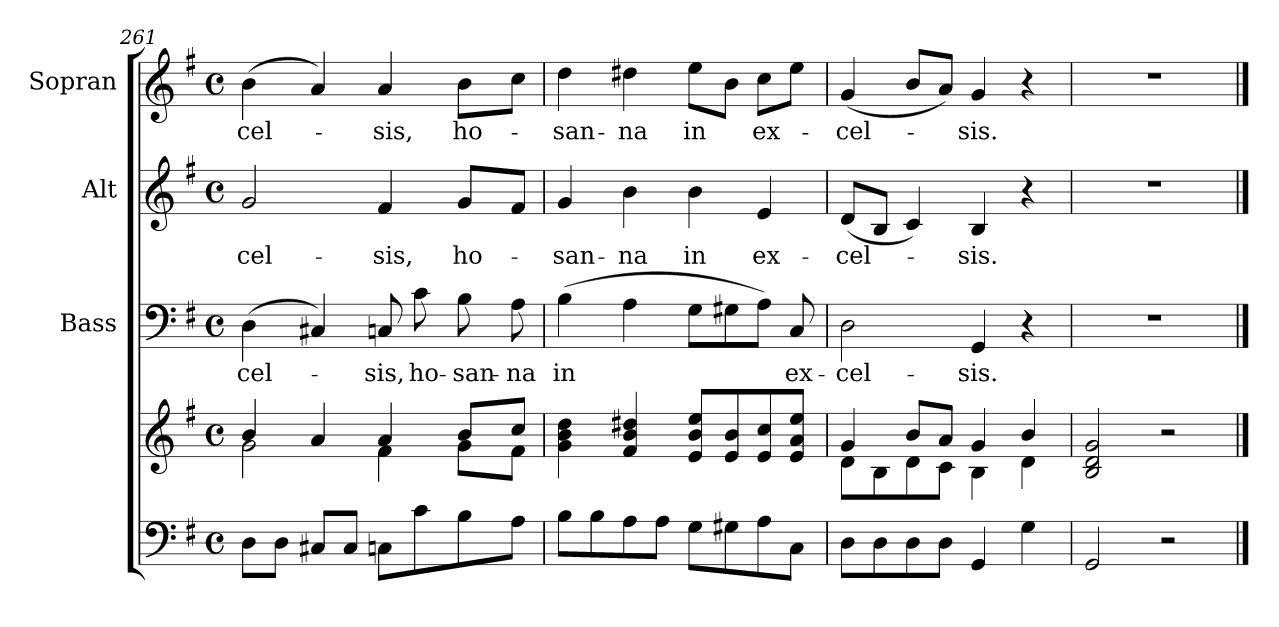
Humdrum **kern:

**kern	**kern	**kern	**text	**kern	**text	**kern	**text
*part4	*part4	*part3	*part3	*part2	*part2	*part1	*part1
*staff5	*staff4	*staff3	*staff3	*staff2	*staff2	*staff1	*staff1
*	*	*I"Bass	*	*I"Alt	*	*I"Sopran	*
*	*	*I'B.	*	*I'A.	*	*I'S.	*
*clefF4	*clefG2	*clefF4	*	*clefG2	*	*clefG2	*
*k[f#]	*k[f#]	*k[f#]	*	*k[f#]	*	*k[f#]	*
*G:	*G:	*G:	*	*G:	*	*G:	*
*M4/4	*M4/4	*M4/4	*	*M4/4	*	*M4/4	*
*met(c)	*met(c)	*met(c)	*	*met(c)	*	*met(c)	*
=261	=261	=261	=261	=261	=261	=261	=261
*	*^	*	*	*	*	*	*
!	!	!	!	!LO:LY:b	!	!LO:LY:b	!	!LO:LY:b
8D\L	4b/	2g\	(>4D\	-cel-	2g/	-cel-	(>4b\	-cel-
8D\J	.	.	.	.	.	.	.	.
8C#X/L	4a/	.	4C#X/)	.	.	.	4a/)	.
8C#/J	.	.	.	.	.	.	.	.
!	!	!	!	!LO:LY:b	!	!LO:LY:b	!	!LO:LY:b
8Cn\L	4a/	4f#\	8Cn/	-sis,	4f#/	-sis,	4a/	-sis,
!	!	!	!	!LO:LY:b	!	!	!	!
8c\	.	.	8c\	ho-	.	.	.	.
!	!	!	!	!LO:LY:b	!	!LO:LY:b	!	!LO:LY:b
8B\	8b/L	8g\L	8B\	-san-	8g/L	ho-	8b\L	ho-
!	!	!	!	!LO:LY:b	!	!	!	!
8A\J	8cc/J	8f#\J	8A\	-na	8f#/J	.	8cc\J	.
!!LO:LB:g=z
=262	=262	=262	=262	=262	=262	=262	=262	=262
!	!	!	!	!LO:LY:b	!	!LO:LY:b	!	!LO:LY:b
*	*v	*v	*	*	*	*	*	*
8B\L	4g\ 4b\ 4dd\	(>4B\	in	4g/	-san-	4dd\	-san-
8B\	.	.	.	.	.	.	.
!	!	!	!	!	!LO:LY:b	!	!LO:LY:b
8A\	4f#/ 4b/ 4dd#X/	4A\	.	4b\	-na	4dd#X\	-na
8A\J	.	.	.	.	.	.	.
!	!	!	!	!	!LO:LY:b	!	!LO:LY:b
8G\L	8e/ 8b/ 8ee/L	8G\L	.	4b\	in	8ee\L	in
8G#X\	8e/ 8b/	8G#X\	.	.	.	8b\J	.
!	!	!	!	!	!LO:LY:b	!	!LO:LY:b
8A\	8e/ 8cc/	8A\J)	.	4e/	ex-	8cc\L	ex-
!	!	!	!LO:LY:b	!	!	!	!
8C\J	8e/ 8a/ 8ee/J	8C/	ex-	.	.	8ee\J	.
=263	=263	=263	=263	=263	=263	=263	=263
*	*^	*	*	*	*	*	*
!	!	!	!	!LO:LY:b	!	!LO:LY:b	!	!LO:LY:b
8D\L	4g/	8d\L	2D\	-cel-	(<8d/L	-cel-	(<4g/	-cel-
8D\	.	8B\	.	.	8B/J	.	.	.
8D\	8b/L	8d\	.	.	4c/)	.	8b/L	.
8D\J	8a/J	8c\J	.	.	.	.	8a/J)	.
!	!	!	!	!LO:LY:b	!	!LO:LY:b	!	!LO:LY:b
4GG/	4g/	4B\	4GG/	-sis.	4B/	-sis.	4g/	-sis.
4G\	4b/	4d\	4r	.	4r	.	4r	.
*	*v	*v	*	*	*	*	*	*
=264	=264	=264	=264	=264	=264	=264	=264
2GG/	2B/ 2d/ 2g/	1r	.	1r	.	1r	.
2r	2r	.	.	.	.	.	.
==	==	==	==	==	==	==	==
*-	*-	*-	*-	*-	*-	*-	*-
